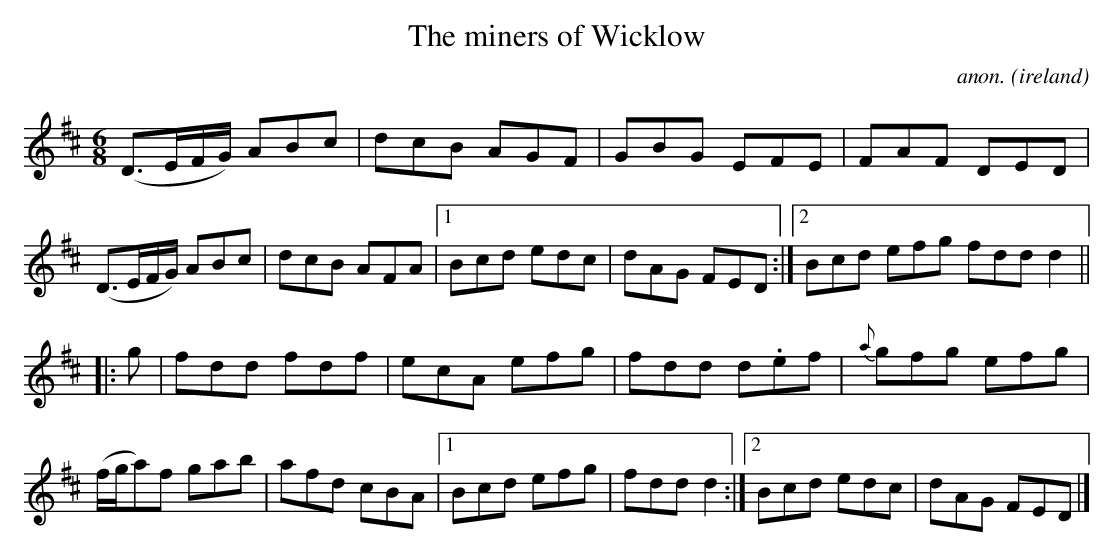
X:1
T:The miners of Wicklow
O:ireland
C:anon.
M:6/8
L:1/8
K:D
(D>EF/G/) ABc|dcB AGF|GBG EFE|FAF DED|(D>EF/G/) ABc|dcB AFA|[1 Bcd edc|dAG FED:|[2 Bcd efg fdd d2||
|:g|fdd fdf|ecA efg|fdd d.ef|{a}gfg efg|(f/g/a)f gab|afd cBA|[1 Bcd efg|fddd2:|[2 Bcd edc|dAG FED|]
